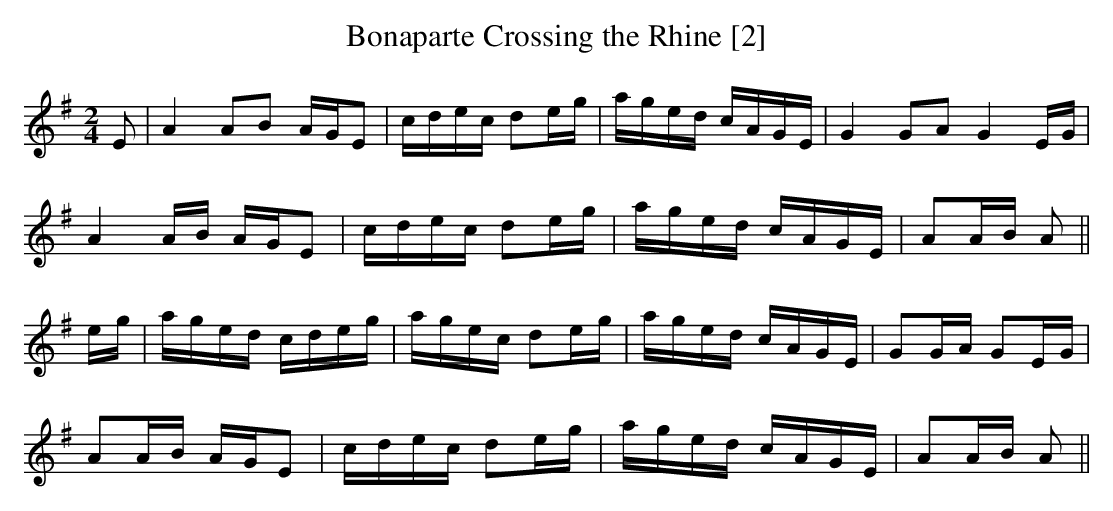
X:1
T:Bonaparte Crossing the Rhine [2]
M:2/4
L:1/8
K:Ador
E|A2 AB A/G/E|c/d/e/c/ de/g/|a/g/e/d/ c/A/G/E/|G2 GA G2 E/G/|
A2 A/B/ A/G/E|c/d/e/c/ de/g/|a/g/e/d/ c/A/G/E/|AA/B/ A||
e/g/|a/g/e/d/ c/d/e/g/|a/g/e/c/ de/g/|a/g/e/d/ c/A/G/E/|GG/A/ GE/G/|
AA/B/ A/G/E|c/d/e/c/ de/g/|a/g/e/d/ c/A/G/E/|AA/B/ A||
